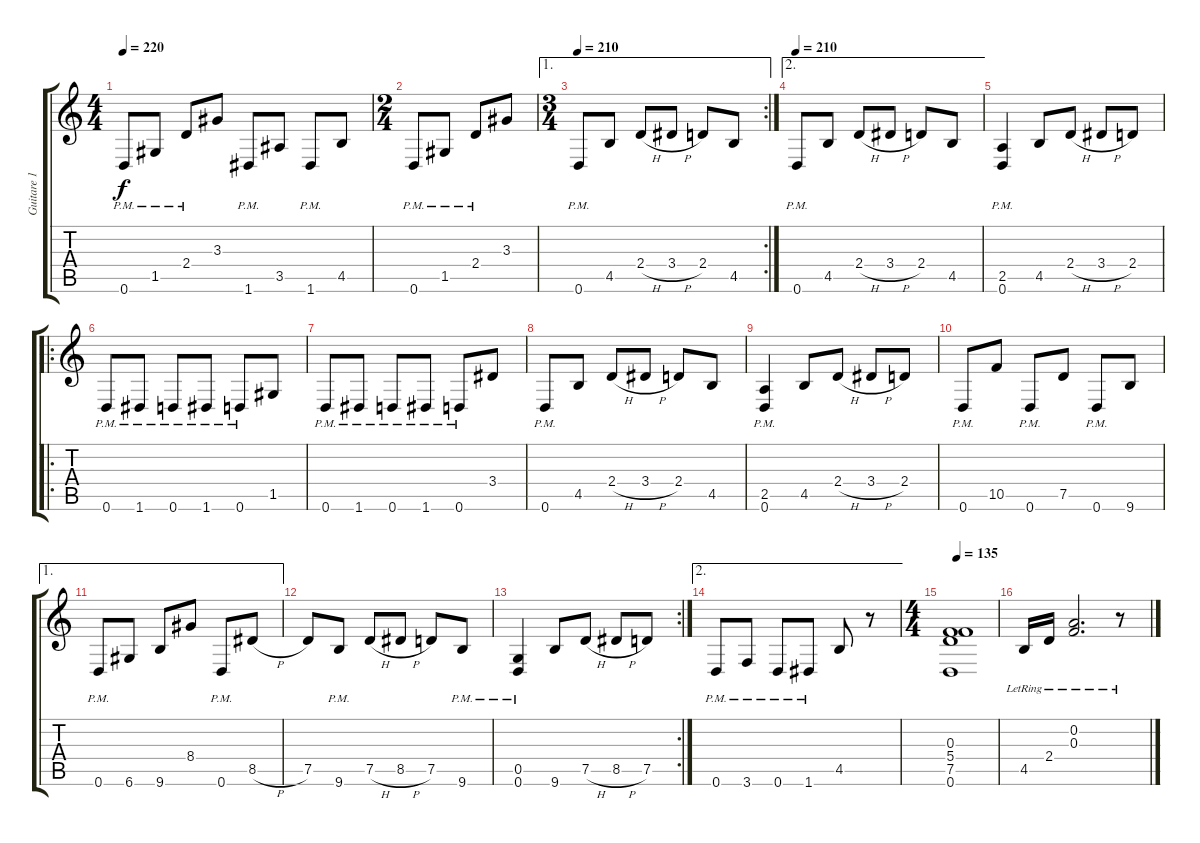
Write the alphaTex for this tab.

\track ("Guitare 1" "Guitare 1") {instrument distortionguitar}
\staff {score tabs}
\tuning (D4 A3 F3 C3 G2 D2) {hide}
\ts (4 4)
\tempo 220
\clef g2
\ks c
0.6{pm}.8{dy f} 1.5{pm}.8 2.4{pm}.8 3.3.8 1.6{pm}.8 3.5.8 1.6{pm}.8 4.5.8 |
\ts (2 4)
0.6{pm}.8 1.5{pm}.8 2.4{pm}.8 3.3.8 |
\ae 1
\rc 2
\ts (3 4)
\tempo 210
0.6{pm}.8 4.5.8 2.4{h}.8 3.4{h}.8 2.4.8 4.5.8 |
\ae 2
\tempo 210
0.6{pm}.8 4.5.8 2.4{h}.8 3.4{h}.8 2.4.8 4.5.8 |
(2.5{pm} 0.6{pm}).4 4.5.8 2.4{h}.8 3.4{h}.8 2.4.8 |
\ro
0.6{pm}.8 1.6{pm}.8 0.6{pm}.8 1.6{pm}.8 0.6{pm}.8 1.5.8 |
0.6{pm}.8 1.6{pm}.8 0.6{pm}.8 1.6{pm}.8 0.6{pm}.8 3.4.8 |
0.6{pm}.8 4.5.8 2.4{h}.8 3.4{h}.8 2.4.8 4.5.8 |
(2.5{pm} 0.6{pm}).4 4.5.8 2.4{h}.8 3.4{h}.8 2.4.8 |
0.6{pm}.8 10.5.8 0.6{pm}.8 7.5.8 0.6{pm}.8 9.6.8 |
\ae 1
0.6{pm}.8 6.6.8 9.6.8 8.4.8 0.6{pm}.8 8.5{h}.8 |
7.5.8 9.6{pm}.8 7.5{h}.8 8.5{h}.8 7.5.8 9.6{pm}.8 |
\rc 2
(0.5{pm} 0.6{pm}).4 9.6.8 7.5{h}.8 8.5{h}.8 7.5.8 |
\ae 2
0.6{pm}.8 3.6{pm}.8 0.6{pm}.8 1.6{pm}.8 4.5.8 r.8 |
\ts (4 4)
\tempo 135
(0.3 5.4 7.5 0.6).1 |
4.5{lr}.16 2.4{lr}.16 (0.2{lr} 0.3{lr}).2{d} r.8
